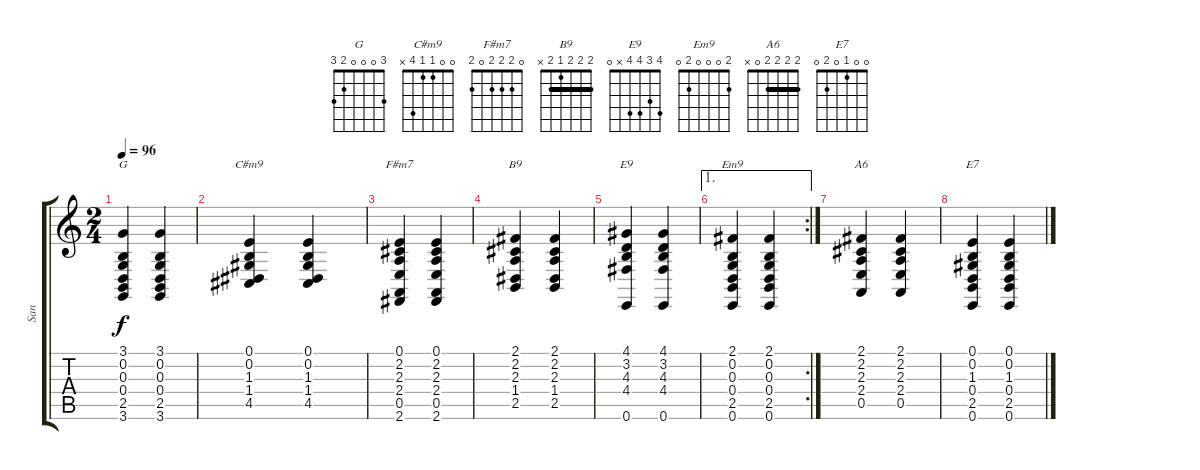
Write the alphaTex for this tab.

\track ("San" "San") {instrument acousticgrandpiano}
\staff {score tabs}
\tuning (E4 B3 G3 D3 A2 E2) {hide}
\chord ("G" 3 0 0 0 2 3)
\chord ("C#m9" 0 0 1 1 4 x)
\chord ("F#m7" 0 2 2 2 0 2)
\chord ("B9" 2 2 2 1 2 x) {barre 2}
\chord ("E9" 4 3 4 4 x 0)
\chord ("Em9" 2 0 0 0 2 0)
\chord ("A6" 2 2 2 2 0 x) {barre 2}
\chord ("E7" 0 0 1 0 2 0)
\ts (2 4)
\tempo 96
\clef g2
\ks c
(3.1 0.2 0.3 0.4 2.5 3.6).4{ch "G" dy f} (3.1 0.2 0.3 0.4 2.5 3.6).4 |
(0.1 0.2 1.3 1.4 4.5).4{ch "C#m9"} (0.1 0.2 1.3 1.4 4.5).4 |
(0.1 2.2 2.3 2.4 0.5 2.6).4{ch "F#m7"} (0.1 2.2 2.3 2.4 0.5 2.6).4 |
(2.1 2.2 2.3 1.4 2.5).4{ch "B9"} (2.1 2.2 2.3 1.4 2.5).4 |
(4.1 3.2 4.3 4.4 0.6).4{ch "E9"} (4.1 3.2 4.3 4.4 0.6).4 |
\ae 1
\rc 2
(2.1 0.2 0.3 0.4 2.5 0.6).4{ch "Em9"} (2.1 0.2 0.3 0.4 2.5 0.6).4 |
(2.1 2.2 2.3 2.4 0.5).4{ch "A6"} (2.1 2.2 2.3 2.4 0.5).4 |
(0.1 0.2 1.3 0.4 2.5 0.6).4{ch "E7"} (0.1 0.2 1.3 0.4 2.5 0.6).4
